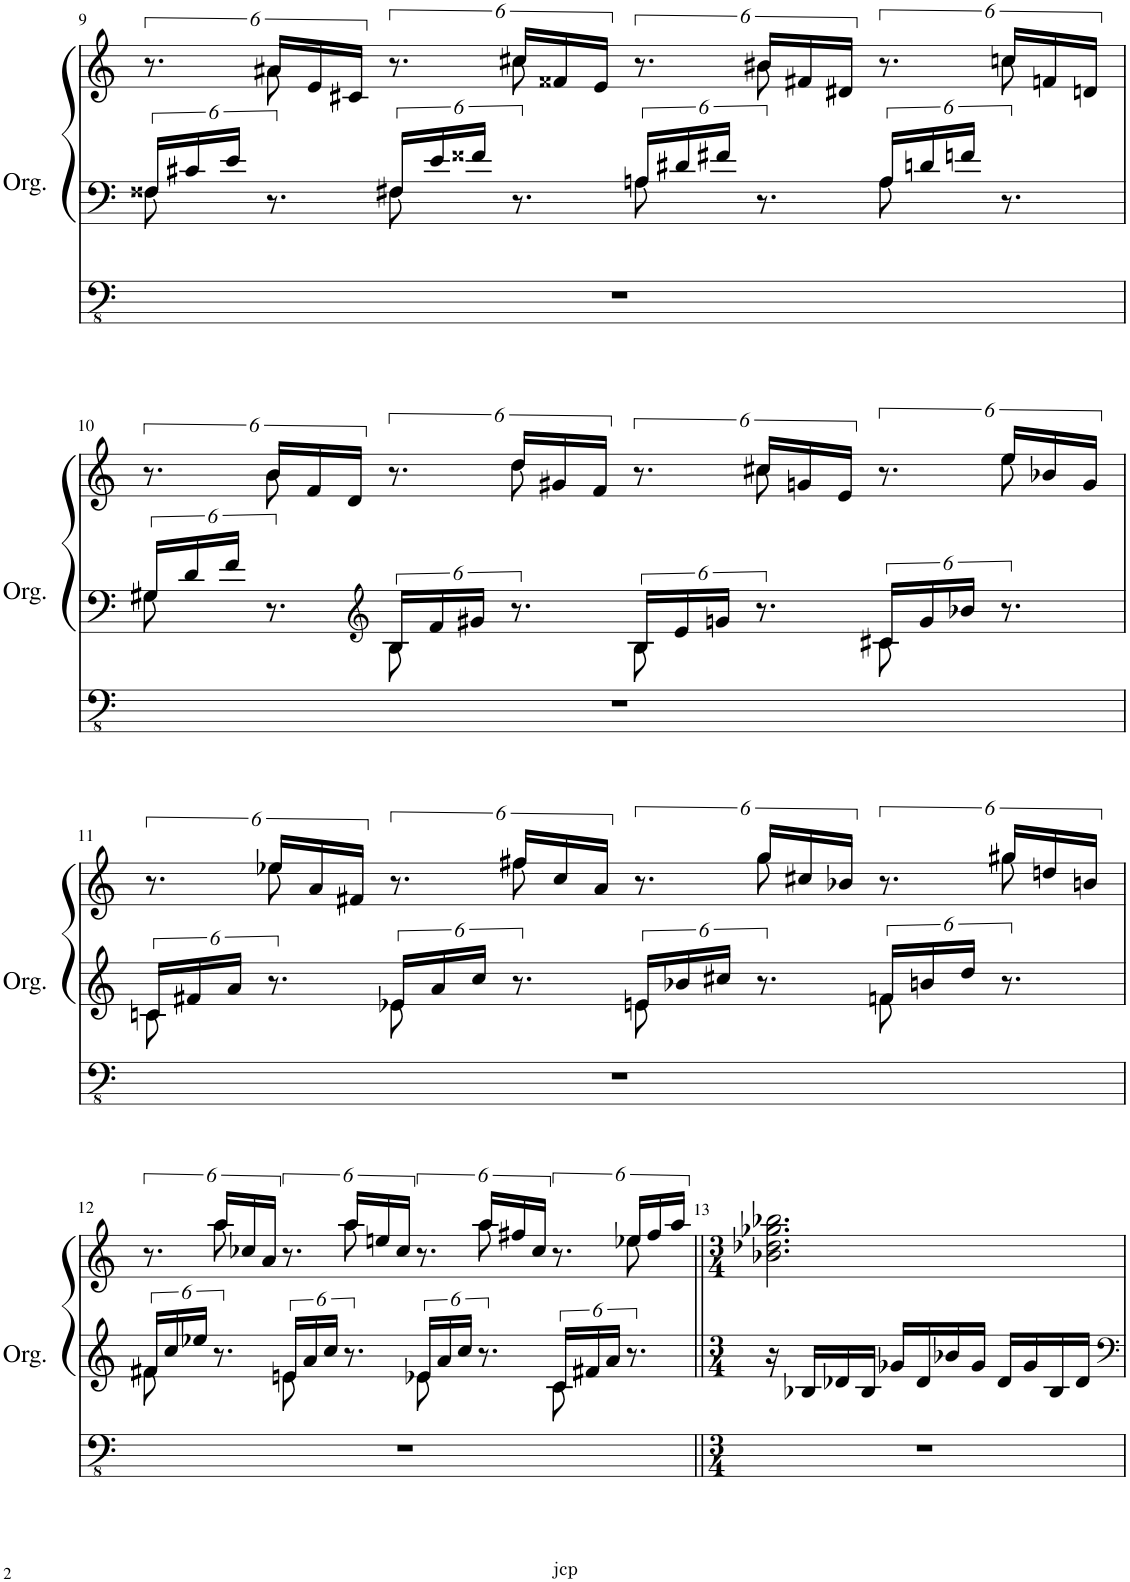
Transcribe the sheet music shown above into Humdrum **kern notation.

**kern	**kern	**kern
*part1	*part1	*part1
*staff3	*staff2	*staff1
*I"Orgue à tuyaux	*	*
*I'Org.	*	*
!!LO:PB:g=z
*clefFv4	*clefF4	*clefG2
*k[]	*k[]	*k[]
*M4/4	*M4/4	*M4/4
*met(c)	*met(c)	*met(c)
=9	=9	=9
*	*^	*^
1r	24F##X/LL	8F##\	12.r	8ryy
.	24c#X/	.	.	.
.	24e/JJ	.	.	.
.	12.r	8ryy	24a#X/LL	8a#\
.	.	.	24e/	.
.	.	.	24c#X/JJ	.
.	24F#X/LL	8F#\	12.r	8ryy
.	24e/	.	.	.
.	24f##X/JJ	.	.	.
.	12.r	8ryy	24cc#X/LL	8cc#\
.	.	.	24f##X/	.
.	.	.	24e/JJ	.
.	24An/LL	8A\	12.r	8ryy
.	24d#X/	.	.	.
.	24f#X/JJ	.	.	.
.	12.r	8ryy	24b#X/LL	8b#\
.	.	.	24f#X/	.
.	.	.	24d#X/JJ	.
.	24A/LL	8A\	12.r	8ryy
.	24dn/	.	.	.
.	24fn/JJ	.	.	.
.	12.r	8ryy	24ccn/LL	8cc\
.	.	.	24fn/	.
.	.	.	24dn/JJ	.
!!LO:LB:g=z	!!
=10	=10	=10	=10	=10
1r	24G#X/LL	8G#\	12.r	8ryy
.	24d/	.	.	.
.	24f/JJ	.	.	.
.	12.r	8ryy	24b/LL	8b\
.	.	.	24f/	.
.	.	.	24d/JJ	.
*	*clefG2	*	*	*
.	24B/LL	8B\	12.r	8ryy
.	24f/	.	.	.
.	24g#X/JJ	.	.	.
.	12.r	8ryy	24dd/LL	8dd\
.	.	.	24g#X/	.
.	.	.	24f/JJ	.
.	24B/LL	8B\	12.r	8ryy
.	24e/	.	.	.
.	24gn/JJ	.	.	.
.	12.r	8ryy	24cc#X/LL	8cc#\
.	.	.	24gn/	.
.	.	.	24e/JJ	.
.	24c#X/LL	8c#\	12.r	8ryy
.	24g/	.	.	.
.	24b-X/JJ	.	.	.
.	12.r	8ryy	24ee/LL	8ee\
.	.	.	24b-X/	.
.	.	.	24g/JJ	.
!!LO:LB:g=z	!!
=11	=11	=11	=11	=11
1r	24cn/LL	8c\	12.r	8ryy
.	24f#X/	.	.	.
.	24a/JJ	.	.	.
.	12.r	8ryy	24ee-X/LL	8ee-\
.	.	.	24a/	.
.	.	.	24f#X/JJ	.
.	24e-X/LL	8e-\	12.r	8ryy
.	24a/	.	.	.
.	24cc/JJ	.	.	.
.	12.r	8ryy	24ff#X/LL	8ff#\
.	.	.	24cc/	.
.	.	.	24a/JJ	.
.	24en/LL	8e\	12.r	8ryy
.	24b-X/	.	.	.
.	24cc#X/JJ	.	.	.
.	12.r	8ryy	24gg/LL	8gg\
.	.	.	24cc#X/	.
.	.	.	24b-X/JJ	.
.	24fn/LL	8f\	12.r	8ryy
.	24bn/	.	.	.
.	24dd/JJ	.	.	.
.	12.r	8ryy	24gg#X/LL	8gg#\
.	.	.	24ddn/	.
.	.	.	24bn/JJ	.
!!LO:LB:g=z	!!
=12	=12	=12	=12	=12
1r	24f#X/LL	8f#\	12.r	8ryy
.	24cc/	.	.	.
.	24ee-X/JJ	.	.	.
.	12.r	8ryy	24aa/LL	8aa\
.	.	.	24cc-X/	.
.	.	.	24a/JJ	.
.	24en/LL	8e\	12.r	8ryy
.	24a/	.	.	.
.	24cc/JJ	.	.	.
.	12.r	8ryy	24aa/LL	8aa\
.	.	.	24een/	.
.	.	.	24cc-/JJ	.
.	24e-X/LL	8e-\	12.r	8ryy
.	24a/	.	.	.
.	24cc/JJ	.	.	.
.	12.r	8ryy	24aa/LL	8aa\
.	.	.	24ff#X/	.
.	.	.	24cc-/JJ	.
.	24c/LL	8c\	12.r	8ryy
.	24f#X/	.	.	.
.	24a/JJ	.	.	.
.	12.r	8ryy	24ee-X/LL	8ee-\
.	.	.	24ff#/	.
.	.	.	24aa/JJ	.
*	*v	*v	*	*
*	*	*v	*v
=13||	=13||	=13||
*M3/4	*M3/4	*M3/4
2.r	16r	2.b-X\ 2.dd-X\ 2.gg-X\ 2.bb-X\
.	16B-X/LL	.
.	16d-X/	.
.	16B-/JJ	.
.	16g-X/LL	.
.	16d-/	.
.	16b-X/	.
.	16g-/JJ	.
.	16d-/LL	.
.	16g-/	.
.	16B-/	.
.	16d-/JJ	.
=	=	=
*-	*-	*-
